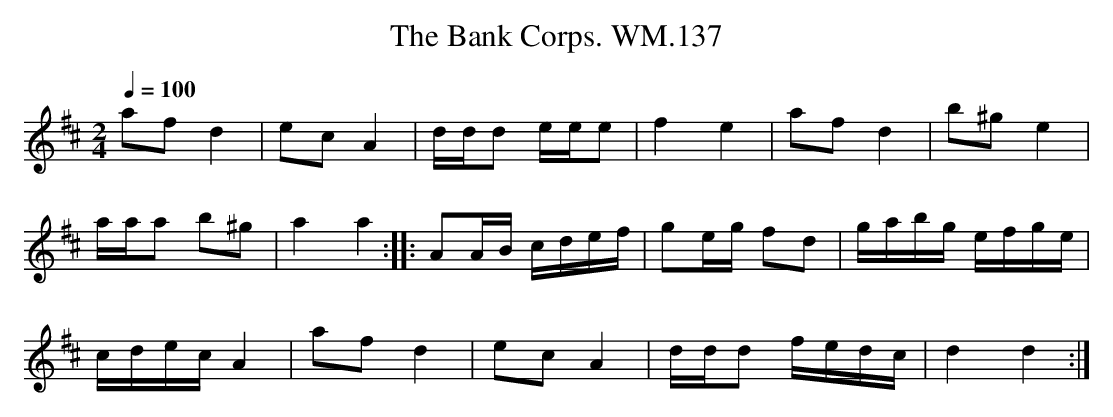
X:1
T:Bank Corps. WM.137, The
M:2/4
L:1/8
Q:1/4=100
K:D
afd2|ecA2|d/d/d e/e/e|f2e2|afd2|b^ge2|
a/a/a b^g|a2a2:|\
|:AA/B/ c/d/e/f/|ge/g/ fd|g/a/b/g/ e/f/g/e/|
c/d/e/c/A2|afd2|ecA2|d/d/d f/e/d/c/|d2d2:|
